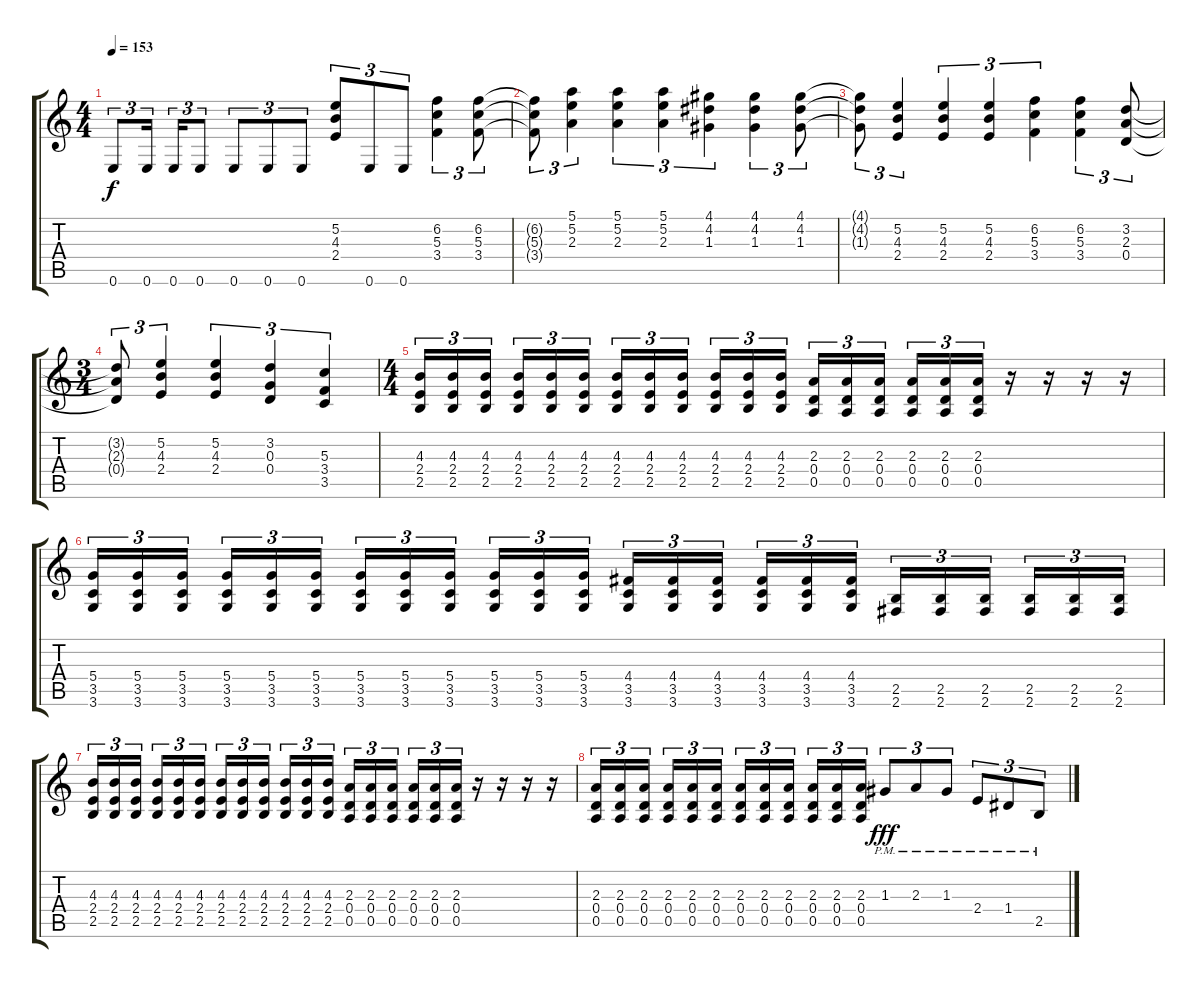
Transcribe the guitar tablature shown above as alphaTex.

\track "" {instrument distortionguitar}
\staff {score tabs}
\tuning (E4 B3 G3 D3 A2 E2) {hide}
\ts (4 4)
\tempo 153
\clef g2
\ks c
0.6.8{tu (3 2) dy f} 0.6.16{tu (3 2)} 0.6.16{tu (3 2)} 0.6.8{tu (3 2)} 0.6.8{tu (3 2)} 0.6.8{tu (3 2)} 0.6.8{tu (3 2)} (5.2 4.3 2.4).8{tu (3 2)} 0.6.8{tu (3 2)} 0.6.8{tu (3 2)} (6.2 5.3 3.4).4{tu (3 2)} (6.2 5.3 3.4).8{tu (3 2)} |
(6.2{t} 5.3{t} 3.4{t}).8{tu (3 2)} (5.1 5.2 2.3).4{tu (3 2)} (5.1 5.2 2.3).4{tu (3 2)} (5.1 5.2 2.3).4{tu (3 2)} (4.1 4.2 1.3).4{tu (3 2)} (4.1 4.2 1.3).4{tu (3 2)} (4.1 4.2 1.3).8{tu (3 2)} |
(4.1{t} 4.2{t} 1.3{t}).8{tu (3 2)} (5.2 4.3 2.4).4{tu (3 2)} (5.2 4.3 2.4).4{tu (3 2)} (5.2 4.3 2.4).4{tu (3 2)} (6.2 5.3 3.4).4{tu (3 2)} (6.2 5.3 3.4).4{tu (3 2)} (3.2 2.3 0.4).8{tu (3 2)} |
\ts (3 4)
(3.2{t} 2.3{t} 0.4{t}).8{tu (3 2)} (5.2 4.3 2.4).4{tu (3 2)} (5.2 4.3 2.4).4{tu (3 2)} (3.2 0.3 0.4).4{tu (3 2)} (5.3 3.4 3.5).4{tu (3 2)} |
\ts (4 4)
\section ("" "")
(4.3 2.4 2.5).16{tu (3 2)} (4.3 2.4 2.5).16{tu (3 2)} (4.3 2.4 2.5).16{tu (3 2)} (4.3 2.4 2.5).16{tu (3 2)} (4.3 2.4 2.5).16{tu (3 2)} (4.3 2.4 2.5).16{tu (3 2)} (4.3 2.4 2.5).16{tu (3 2)} (4.3 2.4 2.5).16{tu (3 2)} (4.3 2.4 2.5).16{tu (3 2)} (4.3 2.4 2.5).16{tu (3 2)} (4.3 2.4 2.5).16{tu (3 2)} (4.3 2.4 2.5).16{tu (3 2)} (2.3 0.4 0.5).16{tu (3 2)} (2.3 0.4 0.5).16{tu (3 2)} (2.3 0.4 0.5).16{tu (3 2)} (2.3 0.4 0.5).16{tu (3 2)} (2.3 0.4 0.5).16{tu (3 2)} (2.3 0.4 0.5).16{tu (3 2)} r.16 r.16 r.16 r.16 |
(5.4 3.5 3.6).16{tu (3 2)} (5.4 3.5 3.6).16{tu (3 2)} (5.4 3.5 3.6).16{tu (3 2)} (5.4 3.5 3.6).16{tu (3 2)} (5.4 3.5 3.6).16{tu (3 2)} (5.4 3.5 3.6).16{tu (3 2)} (5.4 3.5 3.6).16{tu (3 2)} (5.4 3.5 3.6).16{tu (3 2)} (5.4 3.5 3.6).16{tu (3 2)} (5.4 3.5 3.6).16{tu (3 2)} (5.4 3.5 3.6).16{tu (3 2)} (5.4 3.5 3.6).16{tu (3 2)} (4.4 3.5 3.6).16{tu (3 2)} (4.4 3.5 3.6).16{tu (3 2)} (4.4 3.5 3.6).16{tu (3 2)} (4.4 3.5 3.6).16{tu (3 2)} (4.4 3.5 3.6).16{tu (3 2)} (4.4 3.5 3.6).16{tu (3 2)} (2.5 2.6).16{tu (3 2)} (2.5 2.6).16{tu (3 2)} (2.5 2.6).16{tu (3 2)} (2.5 2.6).16{tu (3 2)} (2.5 2.6).16{tu (3 2)} (2.5 2.6).16{tu (3 2)} |
(4.3 2.4 2.5).16{tu (3 2)} (4.3 2.4 2.5).16{tu (3 2)} (4.3 2.4 2.5).16{tu (3 2)} (4.3 2.4 2.5).16{tu (3 2)} (4.3 2.4 2.5).16{tu (3 2)} (4.3 2.4 2.5).16{tu (3 2)} (4.3 2.4 2.5).16{tu (3 2)} (4.3 2.4 2.5).16{tu (3 2)} (4.3 2.4 2.5).16{tu (3 2)} (4.3 2.4 2.5).16{tu (3 2)} (4.3 2.4 2.5).16{tu (3 2)} (4.3 2.4 2.5).16{tu (3 2)} (2.3 0.4 0.5).16{tu (3 2)} (2.3 0.4 0.5).16{tu (3 2)} (2.3 0.4 0.5).16{tu (3 2)} (2.3 0.4 0.5).16{tu (3 2)} (2.3 0.4 0.5).16{tu (3 2)} (2.3 0.4 0.5).16{tu (3 2)} r.16 r.16 r.16 r.16 |
(2.3 0.4 0.5).16{tu (3 2)} (2.3 0.4 0.5).16{tu (3 2)} (2.3 0.4 0.5).16{tu (3 2)} (2.3 0.4 0.5).16{tu (3 2)} (2.3 0.4 0.5).16{tu (3 2)} (2.3 0.4 0.5).16{tu (3 2)} (2.3 0.4 0.5).16{tu (3 2)} (2.3 0.4 0.5).16{tu (3 2)} (2.3 0.4 0.5).16{tu (3 2)} (2.3 0.4 0.5).16{tu (3 2)} (2.3 0.4 0.5).16{tu (3 2)} (2.3 0.4 0.5).16{tu (3 2)} 1.3{pm}.8{tu (3 2) dy fff} 2.3{pm}.8{tu (3 2)} 1.3{pm}.8{tu (3 2)} 2.4{pm}.8{tu (3 2)} 1.4{pm}.8{tu (3 2)} 2.5{pm}.8{tu (3 2)}
